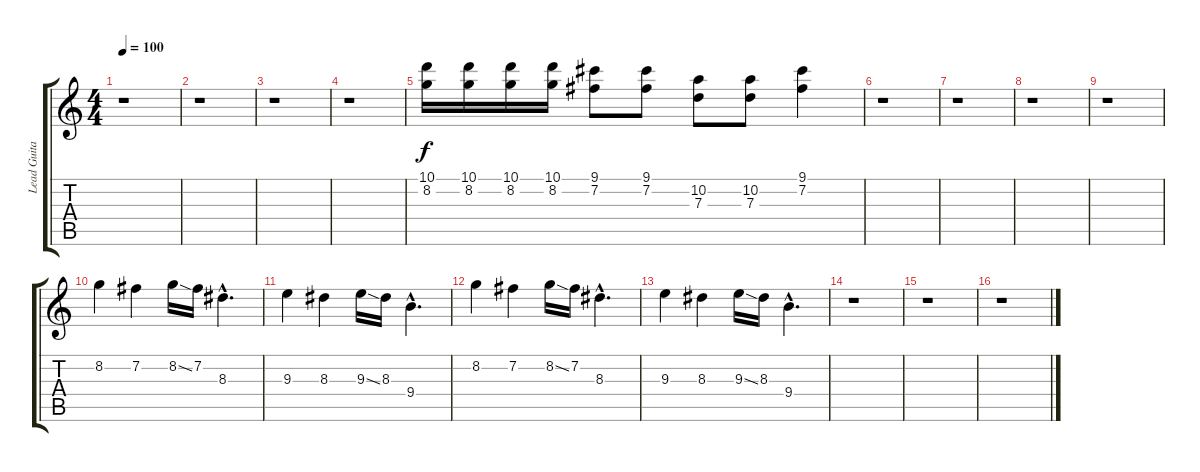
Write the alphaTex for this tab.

\track ("Lead Guitar" "Lead Guita") {instrument electricguitarclean}
\staff {score tabs}
\tuning (E4 B3 G3 D3 A2 E2) {hide}
\ts (4 4)
\tempo 100
\clef g2
\ks c
r.1{dy f instrument electricguitarclean} |
r.1 |
r.1 |
r.1 |
(10.1 8.2).16 (10.1 8.2).16 (10.1 8.2).16 (10.1 8.2).16 (9.1 7.2).8 (9.1 7.2).8 (10.2 7.3).8 (10.2 7.3).8 (9.1 7.2).4 |
r.1 |
r.1 |
r.1 |
r.1 |
8.2.4 7.2.4 8.2{ss}.16 7.2.16 8.3{hac}.4{d} |
9.3.4 8.3.4 9.3{ss}.16 8.3.16 9.4{hac}.4{d} |
8.2.4 7.2.4 8.2{ss}.16 7.2.16 8.3{hac}.4{d} |
9.3.4 8.3.4 9.3{ss}.16 8.3.16 9.4{hac}.4{d} |
r.1 |
r.1 |
r.1
